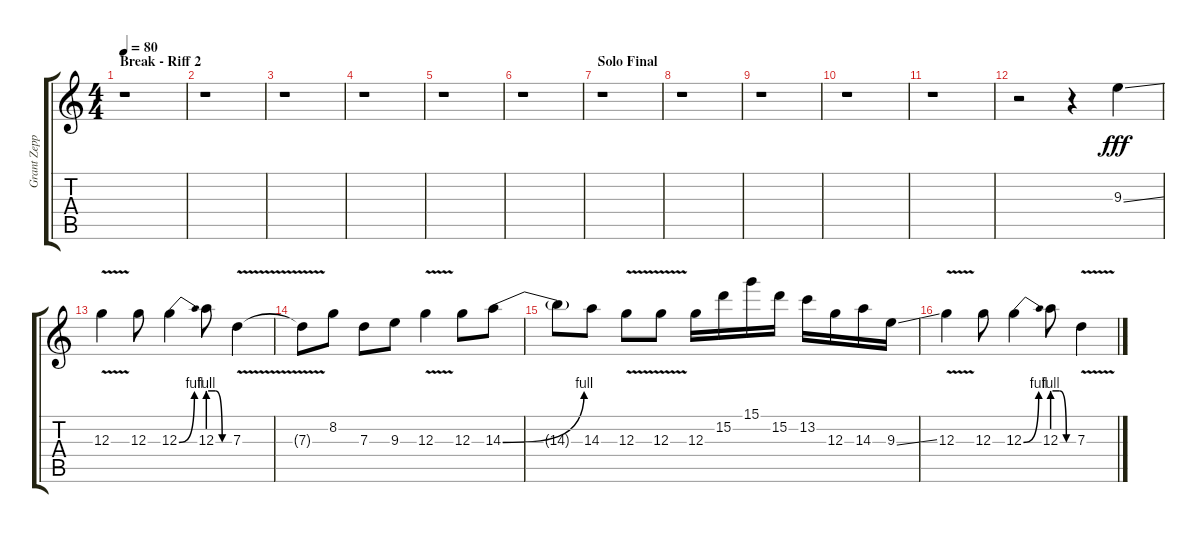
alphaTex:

\track ("Grant Zeppelin - Solo " "Grant Zepp") {instrument distortionguitar}
\staff {score tabs}
\tuning (E4 B3 G3 D3 A2 E2) {hide}
\ts (4 4)
\section ("" "Break - Riff 2")
\tempo 80
\clef g2
\ks c
r.1{dy fff} |
r.1 |
r.1 |
r.1 |
r.1 |
r.1 |
\section ("" "Solo Final")
r.1 |
r.1 |
r.1 |
r.1 |
r.1 |
r.2 r.4 9.3{ss}.4 |
12.3{v}.4 12.3.8 12.3{be (bend 0 0 60 4)}.4 12.3{be (custom 0 4 20 4 40 0 60 0)}.8 7.3{v}.4 |
7.3{t}.8 8.2.8 7.3.8 9.3.8 12.3{v}.4 12.3.8 14.3{be (bend 0 0 60 4)}.8 |
14.3{t}.8 14.3.8 12.3{v}.8 12.3{v}.8 12.3.16 15.2.16 15.1.16 15.2.16 13.2.16 12.3.16 14.3.16 9.3{ss}.16 |
12.3{v}.4 12.3.8 12.3{be (bend 0 0 60 4)}.4 12.3{be (custom 0 4 20 4 40 0 60 0)}.8 7.3{v}.4
